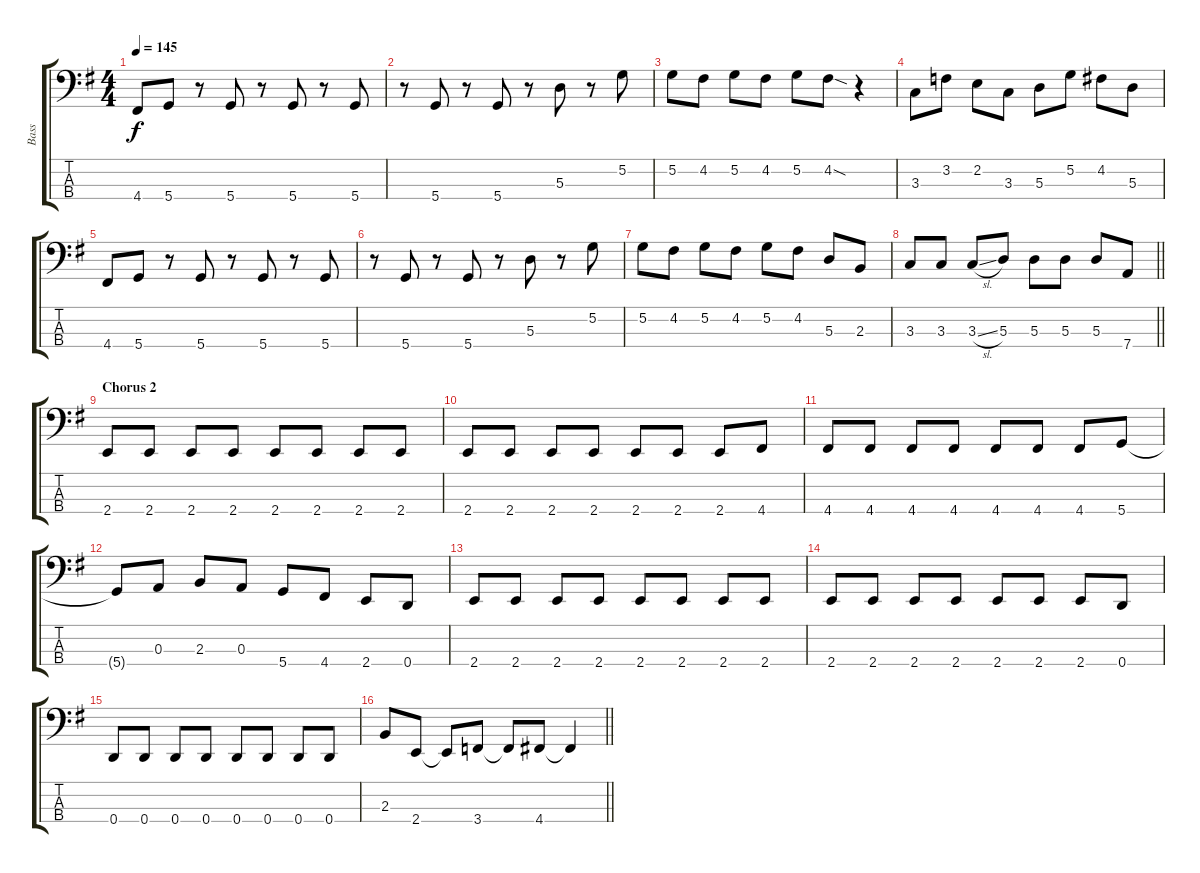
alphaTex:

\track ("Bass" "Bass") {instrument electricbassfinger}
\staff {score tabs}
\tuning (G2 D2 A1 D1) {hide}
\ts (4 4)
\tempo 145
\clef f4
\ks g
4.4.8{dy f} 5.4.8 r.8 5.4.8 r.8 5.4.8 r.8 5.4.8 |
r.8 5.4.8 r.8 5.4.8 r.8 5.3.8 r.8 5.2.8 |
5.2.8 4.2.8 5.2.8 4.2.8 5.2.8 4.2{sod}.8 r.4 |
3.3.8 3.2.8 2.2.8 3.3.8 5.3.8 5.2.8 4.2.8 5.3.8 |
4.4.8 5.4.8 r.8 5.4.8 r.8 5.4.8 r.8 5.4.8 |
r.8 5.4.8 r.8 5.4.8 r.8 5.3.8 r.8 5.2.8 |
5.2.8 4.2.8 5.2.8 4.2.8 5.2.8 4.2.8 5.3.8 2.3.8 |
\barLineRight lightlight
3.3.8 3.3.8 3.3{sl}.8 5.3.8 5.3.8 5.3.8 5.3.8 7.4.8 |
\section ("" "Chorus 2")
2.4.8 2.4.8 2.4.8 2.4.8 2.4.8 2.4.8 2.4.8 2.4.8 |
2.4.8 2.4.8 2.4.8 2.4.8 2.4.8 2.4.8 2.4.8 4.4.8 |
4.4.8 4.4.8 4.4.8 4.4.8 4.4.8 4.4.8 4.4.8 5.4.8 |
5.4{t}.8 0.3.8 2.3.8 0.3.8 5.4.8 4.4.8 2.4.8 0.4.8 |
2.4.8 2.4.8 2.4.8 2.4.8 2.4.8 2.4.8 2.4.8 2.4.8 |
2.4.8 2.4.8 2.4.8 2.4.8 2.4.8 2.4.8 2.4.8 0.4.8 |
0.4.8 0.4.8 0.4.8 0.4.8 0.4.8 0.4.8 0.4.8 0.4.8 |
\barLineRight lightlight
2.3.8 2.4.8 2.4{t}.8 3.4.8 3.4{t}.8 4.4.8 4.4{t}.4
